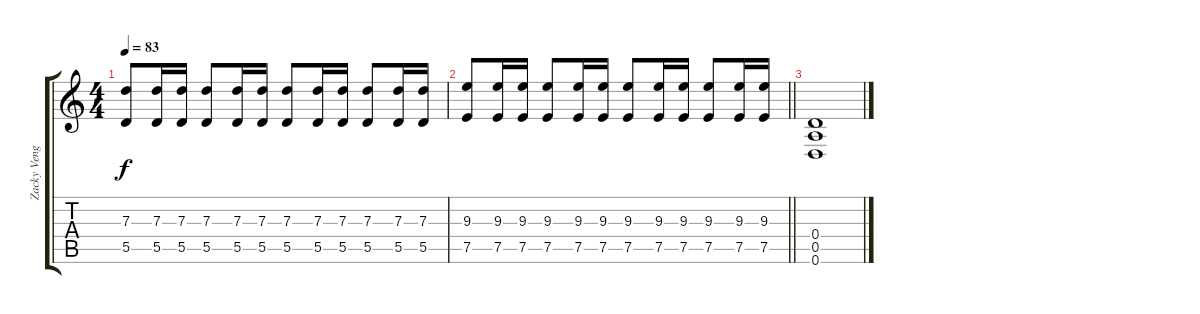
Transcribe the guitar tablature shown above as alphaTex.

\track ("Zacky Vengeance" "Zacky Veng") {instrument distortionguitar}
\staff {score tabs}
\tuning (E4 B3 G3 D3 A2 D2) {hide}
\ts (4 4)
\tempo 83
\clef g2
\ks c
(7.3 5.5).8{dy f} (7.3 5.5).16 (7.3 5.5).16 (7.3 5.5).8 (7.3 5.5).16 (7.3 5.5).16 (7.3 5.5).8 (7.3 5.5).16 (7.3 5.5).16 (7.3 5.5).8 (7.3 5.5).16 (7.3 5.5).16 |
\barLineRight lightlight
(9.3 7.5).8 (9.3 7.5).16 (9.3 7.5).16 (9.3 7.5).8 (9.3 7.5).16 (9.3 7.5).16 (9.3 7.5).8 (9.3 7.5).16 (9.3 7.5).16 (9.3 7.5).8 (9.3 7.5).16 (9.3 7.5).16 |
(0.4 0.5 0.6).1
